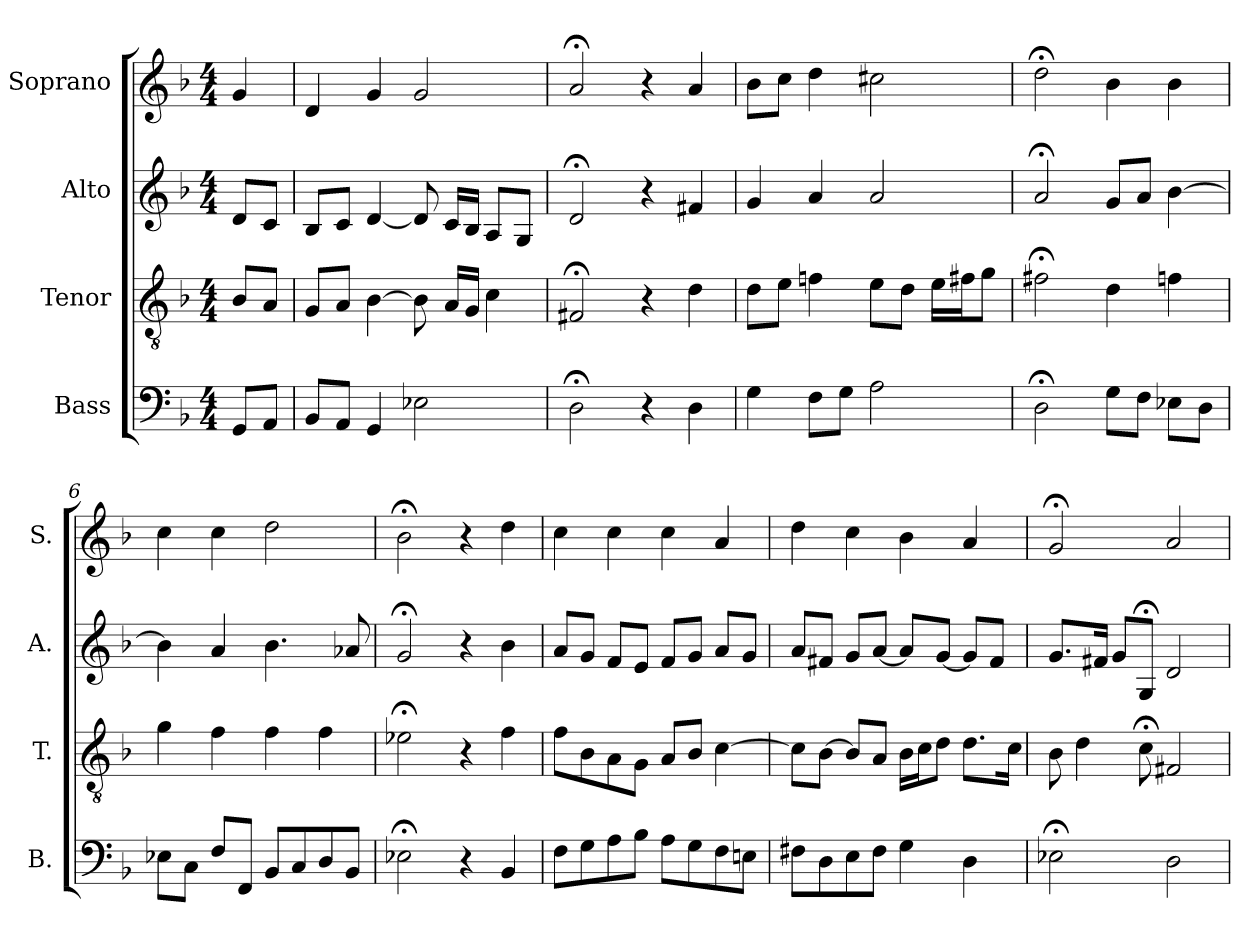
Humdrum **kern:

**kern	**kern	**kern	**kern
*part4	*part3	*part2	*part1
*staff4	*staff3	*staff2	*staff1
*I"Bass	*I"Tenor	*I"Alto	*I"Soprano
*I'B.	*I'T.	*I'A.	*I'S.
*clefF4	*clefGv2	*clefG2	*clefG2
*	*ITrd7c12	*	*
*k[b-]	*k[b-]	*k[b-]	*k[b-]
*F:	*F:	*F:	*F:
*M4/4	*M4/4	*M4/4	*M4/4
=1	=1	=1	=1
8GG/L	8BB-/L	8d/L	4g/
8AA/J	8AA/J	8c/J	.
=2	=2	=2	=2
8BB-/L	8GG/L	8B-/L	4d/
8AA/J	8AA/J	8c/J	.
4GG/	[4BB-\	[4d/	4g/
2E-X\	8BB-\]	8d/]	2g/
.	16AA/LL	16c/LL	.
.	16GG/JJ	16B-/JJ	.
.	4C\	8A/L	.
.	.	8G/J	.
=3	=3	=3	=3
2D;<\	2FF#X;</	2d;</	2a;</
4r	4r	4r	4r
4D\	4D\	4f#X/	4a/
=4	=4	=4	=4
4G\	8D\L	4g/	8b-\L
.	8E\J	.	8cc\J
8F\L	4Fn\	4a/	4dd\
8G\J	.	.	.
2A\	8E\L	2a/	2cc#X\
.	8D\J	.	.
.	16E\LL	.	.
.	16F#X\J	.	.
.	8G\J	.	.
=5	=5	=5	=5
2D;<\	2F#X;<\	2a;</	2dd;<\
8G\L	4D\	8g/L	4b-\
8F\J	.	8a/J	.
8E-X\L	4Fn\	[4b-\	4b-\
8D\J	.	.	.
!!LO:LB:g=z
=6	=6	=6	=6
8E-X\L	4G\	4b-\]	4cc\
8C\J	.	.	.
8F/L	4F\	4a/	4cc\
8FF/J	.	.	.
8BB-/L	4F\	4.b-\	2dd\
8C/	.	.	.
8D/	4F\	.	.
8BB-/J	.	8a-X/	.
=7	=7	=7	=7
2E-X;<\	2E-X;<\	2g;</	2b-;<\
4r	4r	4r	4r
4BB-/	4F\	4b-\	4dd\
=8	=8	=8	=8
8F\L	8F\L	8a/L	4cc\
8G\	8BB-\	8g/J	.
8A\	8AA\	8f/L	4cc\
8B-\J	8GG\J	8e/J	.
8A\L	8AA/L	8f/L	4cc\
8G\	8BB-/J	8g/J	.
8F\	[4C\	8a/L	4a/
8En\J	.	8g/J	.
=9	=9	=9	=9
8F#X\L	8C\L]	8a/L	4dd\
8D\	[8BB-\J	8f#X/J	.
8E\	8BB-/L]	8g/L	4cc\
8F#\J	8AA/J	[8a/J	.
4G\	16BB-\LL	8a/L]	4b-\
.	16C\J	.	.
.	8D\J	[8g/J	.
4D\	8.D\L	8g/L]	4a/
.	.	8f#/J	.
.	16C\Jk	.	.
!!LO:PB:g=z
=10	=10	=10	=10
2E-X;<\	8BB-\	8.g/L	2g;</
.	4D\	.	.
.	.	16f#X/Jk	.
.	.	8g/L	.
.	8C;<\	8G;</J	.
2D\	2FF#X/	2d/	2a/
=	=	=	=
*-	*-	*-	*-
